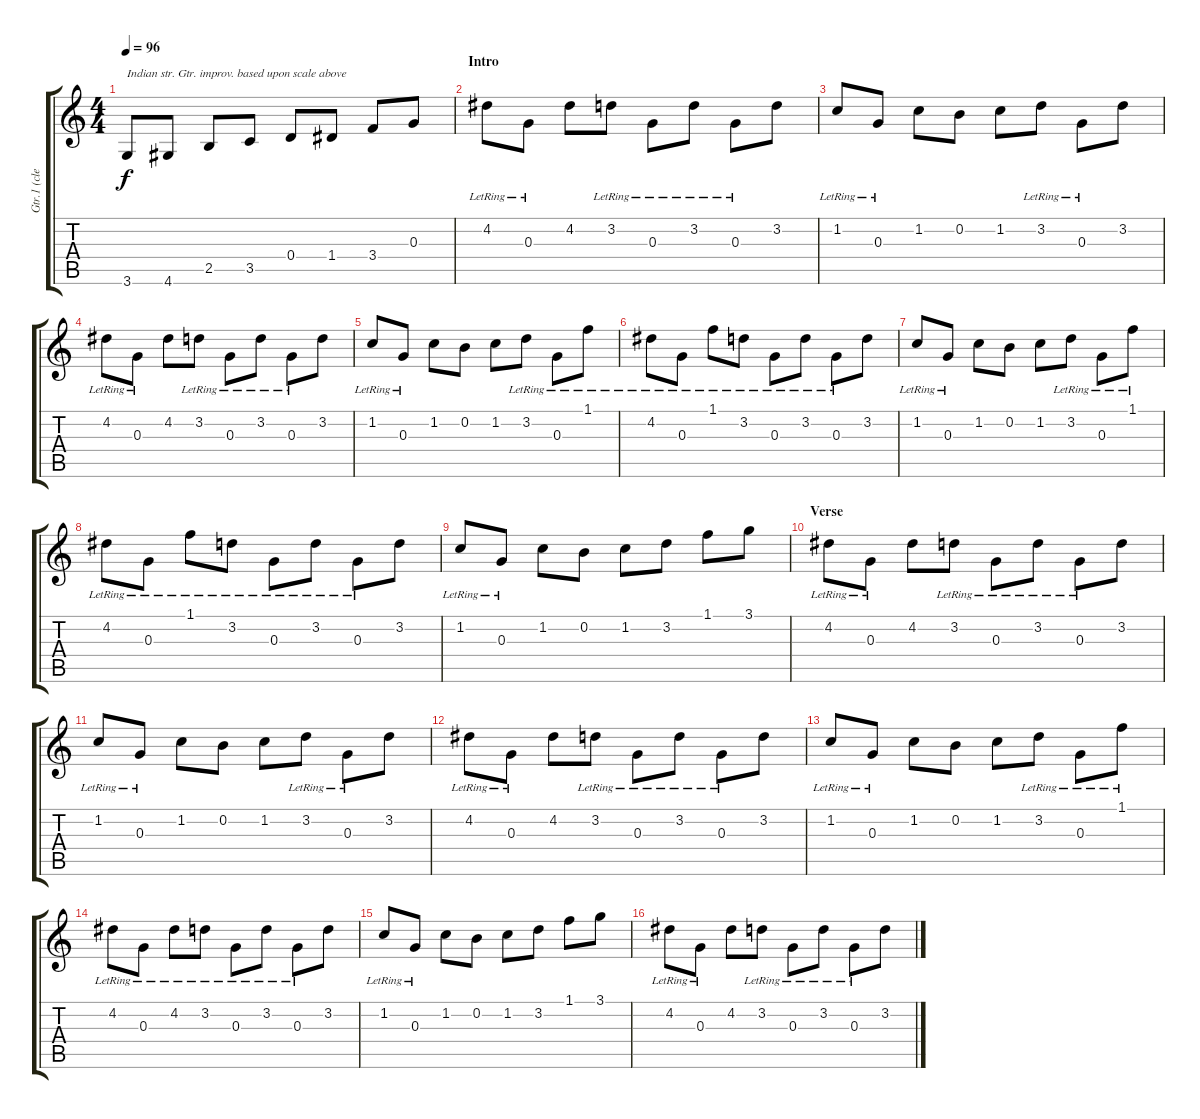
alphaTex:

\track ("Gtr.1 (clean + reverb)" "Gtr.1 (cle") {instrument electricguitarjazz}
\staff {score tabs}
\tuning (E4 B3 G3 D3 A2 E2) {hide}
\ts (4 4)
\tempo 96
\clef g2
\ks c
3.6.8{txt "Indian str. Gtr. improv. based upon scale above" dy f instrument electricguitarjazz} 4.6.8 2.5.8 3.5.8 0.4.8 1.4.8 3.4.8 0.3.8 |
\section ("" "Intro")
4.2{lr}.8 0.3{lr}.8 4.2.8 3.2{lr}.8 0.3{lr}.8 3.2{lr}.8 0.3{lr}.8 3.2.8 |
1.2{lr}.8 0.3{lr}.8 1.2.8 0.2.8 1.2.8 3.2{lr}.8 0.3{lr}.8 3.2.8 |
4.2{lr}.8 0.3{lr}.8 4.2.8 3.2{lr}.8 0.3{lr}.8 3.2{lr}.8 0.3{lr}.8 3.2.8 |
1.2{lr}.8 0.3{lr}.8 1.2.8 0.2.8 1.2.8 3.2{lr}.8 0.3{lr}.8 1.1{lr}.8 |
4.2{lr}.8 0.3{lr}.8 1.1{lr}.8 3.2{lr}.8 0.3{lr}.8 3.2{lr}.8 0.3{lr}.8 3.2.8 |
1.2{lr}.8 0.3{lr}.8 1.2.8 0.2.8 1.2.8 3.2{lr}.8 0.3{lr}.8 1.1{lr}.8 |
4.2{lr}.8 0.3{lr}.8 1.1{lr}.8 3.2{lr}.8 0.3{lr}.8 3.2{lr}.8 0.3{lr}.8 3.2.8 |
1.2{lr}.8 0.3{lr}.8 1.2.8 0.2.8 1.2.8 3.2.8 1.1.8 3.1.8 |
\section ("" "Verse")
4.2{lr}.8 0.3{lr}.8 4.2.8 3.2{lr}.8 0.3{lr}.8 3.2{lr}.8 0.3{lr}.8 3.2.8 |
1.2{lr}.8 0.3{lr}.8 1.2.8 0.2.8 1.2.8 3.2{lr}.8 0.3{lr}.8 3.2.8 |
4.2{lr}.8 0.3{lr}.8 4.2.8 3.2{lr}.8 0.3{lr}.8 3.2{lr}.8 0.3{lr}.8 3.2.8 |
1.2{lr}.8 0.3{lr}.8 1.2.8 0.2.8 1.2.8 3.2{lr}.8 0.3{lr}.8 1.1{lr}.8 |
4.2{lr}.8 0.3{lr}.8 4.2{lr}.8 3.2{lr}.8 0.3{lr}.8 3.2{lr}.8 0.3{lr}.8 3.2.8 |
1.2{lr}.8 0.3{lr}.8 1.2.8 0.2.8 1.2.8 3.2.8 1.1.8 3.1.8 |
4.2{lr}.8 0.3{lr}.8 4.2.8 3.2{lr}.8 0.3{lr}.8 3.2{lr}.8 0.3{lr}.8 3.2.8
